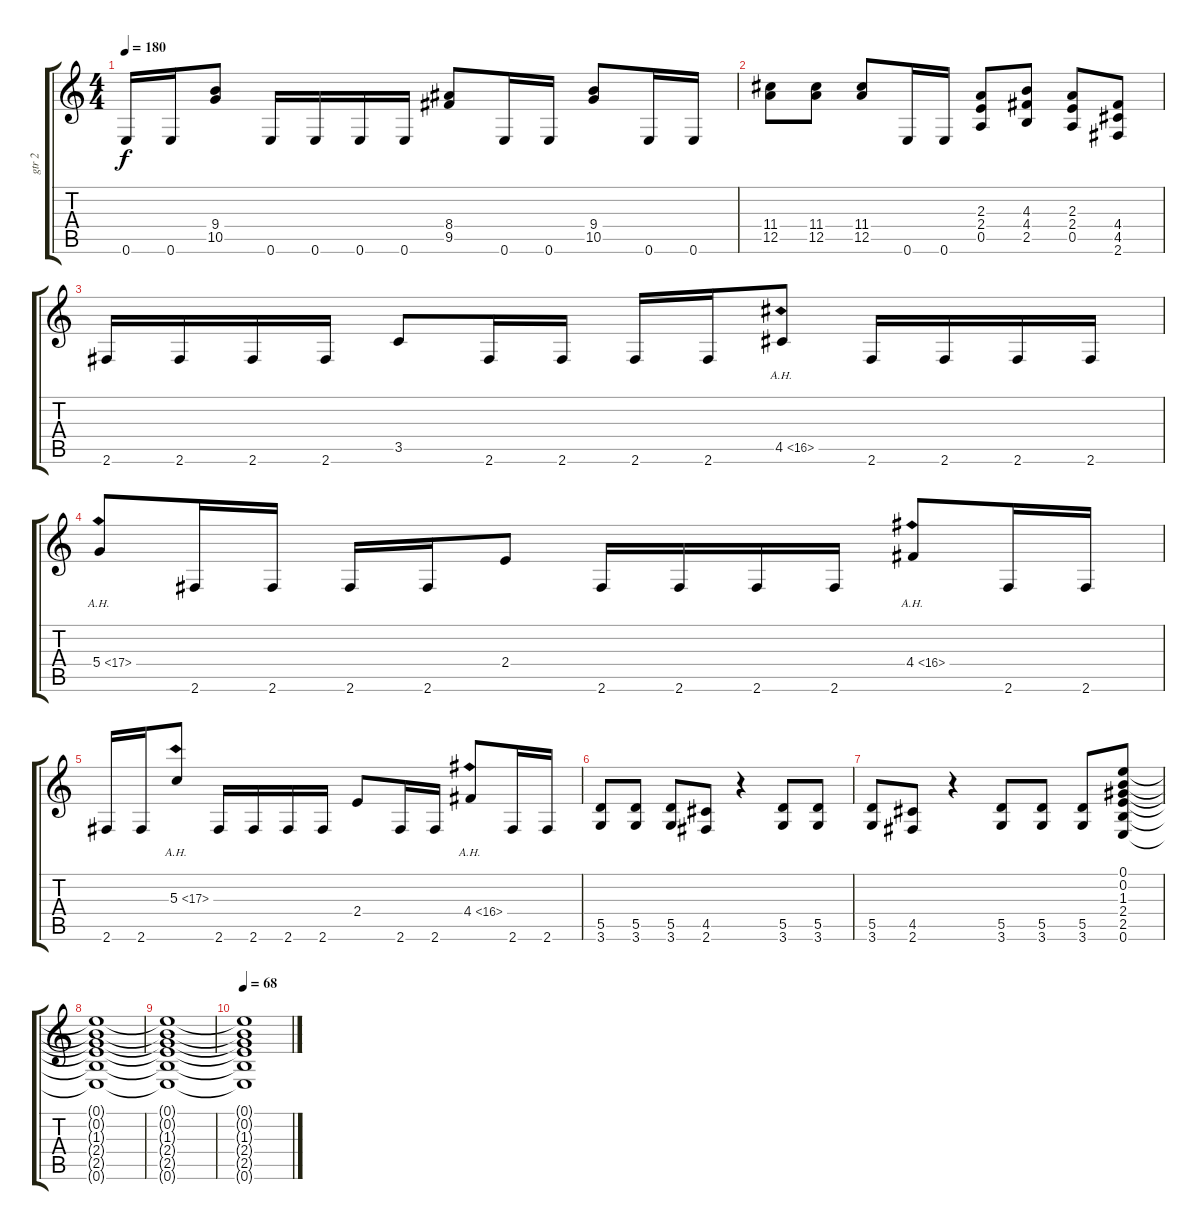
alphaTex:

\track ("gtr 2" "gtr 2") {instrument distortionguitar}
\staff {score tabs}
\tuning (E4 B3 G3 D3 A2 E2) {hide}
\ts (4 4)
\tempo 180
\clef g2
\ks c
0.6.16{dy f} 0.6.16 (9.4 10.5).8 0.6.16 0.6.16 0.6.16 0.6.16 (8.4 9.5).8 0.6.16 0.6.16 (9.4 10.5).8 0.6.16 0.6.16 |
(11.4 12.5).8 (11.4 12.5).8 (11.4 12.5).8 0.6.16 0.6.16 (2.3 2.4 0.5).8 (4.3 4.4 2.5).8 (2.3 2.4 0.5).8 (4.4 4.5 2.6).8 |
2.6.16 2.6.16 2.6.16 2.6.16 3.5.8 2.6.16 2.6.16 2.6.16 2.6.16 4.5{ah 12}.8 2.6.16 2.6.16 2.6.16 2.6.16 |
5.4{ah 12}.8 2.6.16 2.6.16 2.6.16 2.6.16 2.4.8 2.6.16 2.6.16 2.6.16 2.6.16 4.4{ah 12}.8 2.6.16 2.6.16 |
2.6.16 2.6.16 5.3{ah 12}.8 2.6.16 2.6.16 2.6.16 2.6.16 2.4.8 2.6.16 2.6.16 4.4{ah 12}.8 2.6.16 2.6.16 |
(5.5 3.6).8 (5.5 3.6).8 (5.5 3.6).8 (4.5 2.6).8 r.4 (5.5 3.6).8 (5.5 3.6).8 |
(5.5 3.6).8 (4.5 2.6).8 r.4 (5.5 3.6).8 (5.5 3.6).8 (5.5 3.6).8 (0.1 0.2 1.3 2.4 2.5 0.6).8 |
(0.1{t} 0.2{t} 1.3{t} 2.4{t} 2.5{t} 0.6{t}).1 |
(0.1{t} 0.2{t} 1.3{t} 2.4{t} 2.5{t} 0.6{t}).1 |
\tempo 68
(0.1{t} 0.2{t} 1.3{t} 2.4{t} 2.5{t} 0.6{t}).1
